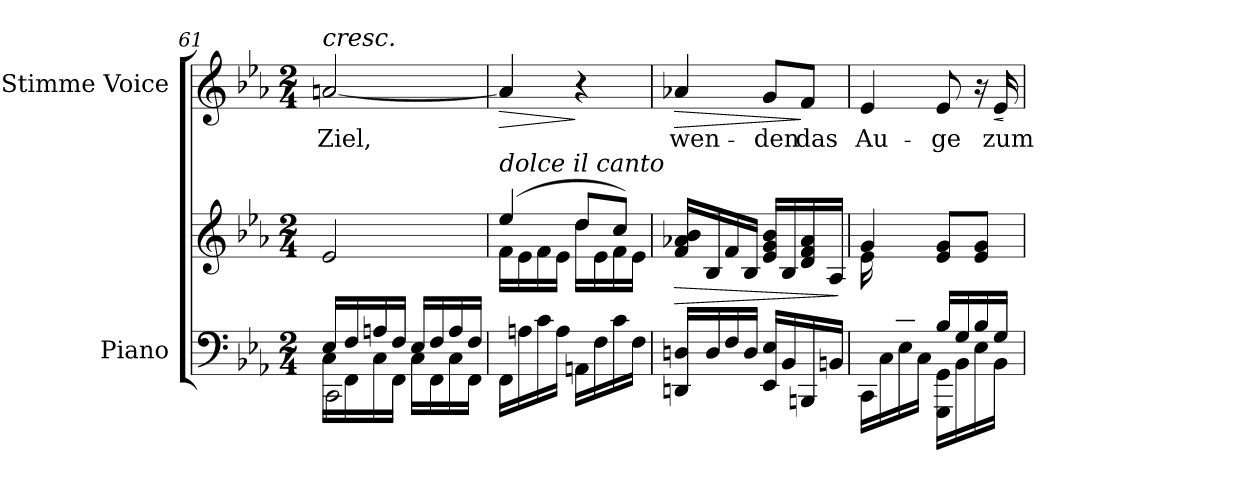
**kern	**kern	**dynam	**kern	**text	**dynam
*part2	*part2	*part2	*part1	*part1	*part1
*staff3	*staff2	*staff2/3	*staff1	*staff1	*staff1
*I"Piano	*	*	*I"Stimme Voice	*	*
*I'Pno	*	*	*	*	*
*clefF4	*clefG2	*	*clefG2	*	*
*k[b-e-a-]	*k[b-e-a-]	*	*k[b-e-a-]	*	*
*M2/4	*M2/4	*	*M2/4	*	*
=61	=61	=61	=61	=61	=61
*^	*	*	*	*	*
*	*^	*	*	*	*	*
!	!	!	!	!	!LO:TX:a:i:t=cresc.	!	!
16E-/LL	16C\LL	2CC\	2e-/	.	[2an/	Ziel,	.
16F/	16FF\	.	.	.	.	.	.
16An/	16C\	.	.	.	.	.	.
16F/JJ	16FF\JJ	.	.	.	.	.	.
16E-/LL	16C\LL	.	.	.	.	.	.
16F/	16FF\	.	.	.	.	.	.
16A/	16C\	.	.	.	.	.	.
16F/JJ	16FF\JJ	.	.	.	.	.	.
*	*v	*v	*	*	*	*	*
=62	=62	=62	=62	=62	=62	=62
*	*	*^	*	*	*	*
!	!	!LO:TX:i:t=dolce il canto	!	!	!	!	!
!	!	!	!	!	!	!	!LO:HP:b
*v	*v	*	*	*	*	*	*
16FF\LL	(4ee-/	16f\LL	.	4a/]	.	>
16An\	.	16e-\	.	.	.	.
16c\	.	16f\	.	.	.	.
16A\JJ	.	16e-\JJ	.	.	.	.
16AAn\LL	8dd/L	16dd\LL	.	4r	.	]
16F\	.	16e-\	.	.	.	.
16c\	8cc/J)	16f\	.	.	.	.
16F\JJ	.	16e-\JJ	.	.	.	.
=63	=63	=63	=63	=63	=63	=63
!	!	!	!LO:HP:b	!	!	!LO:HP:b
*	*v	*v	*	*	*	*
16DDn/ 16Dn/LL	16f/ 16a-X/ 16b-/LL	>	4a-X/	wen-	>
16D/	16B-/	.	.	.	.
16F/	16f/	.	.	.	.
16D/JJ	16B-/JJ	.	.	.	.
16EE-/ 16E-/LL	16e-/ 16g/ 16b-/LL	.	8g/L	-den	.
16BB-/	16B-/	.	.	.	.
16BBBn/	16d/ 16f/ 16a-/	.	8f/J	das	]
16BBn/JJ	16A-/JJ	.	.	.	.
.	.	]	.	.	.
=64	=64	=64	=64	=64	=64
*^	*^	*	*	*	*
16ryy	16CC\LL	4g/	16e-\LL	.	4e-/	Au-	.
16G/	16C\	.	4..ryy	.	.	.	.
16c/	16E-\	.	.	.	.	.	.
16G/JJ	16C\JJ	.	.	.	.	.	.
16B-/LL	16GGG\ 16GG\LL	8e-/ 8g/L	.	.	8e-/	-ge	.
16G/	16BB-\	.	.	.	.	.	.
16B-/	16E-\	8e-/ 8g/J	.	.	16r	.	.
!	!	!	!	!	!	!	!LO:HP:b
16G/JJ	16BB-\JJ	.	.	.	16e-/	zum	<
*v	*v	*	*	*	*	*	*
*	*v	*v	*	*	*	*
.	.	.	.	.	[
=	=	=	=	=	=
*-	*-	*-	*-	*-	*-
